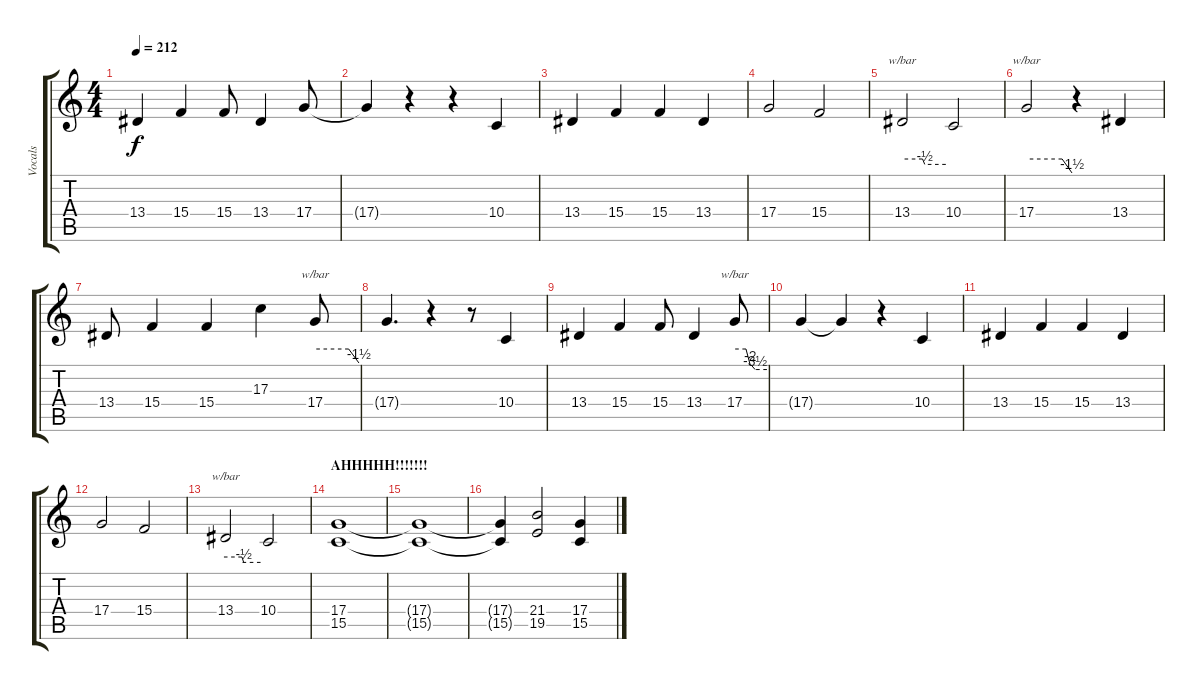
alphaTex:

\track ("Vocals" "Vocals") {instrument viola}
\staff {score tabs}
\tuning (E4 B3 G3 D3 A2 E2) {hide}
\ts (4 4)
\tempo 212
\clef g2
\ks c
13.4.4{dy f} 15.4.4 15.4.8 13.4.4 17.4.8 |
17.4{t}.4 r.4 r.4 10.4.4 |
13.4.4 15.4.4 15.4.4 13.4.4 |
17.4.2 15.4.2 |
13.4.2{tbe (custom default 0 0 28 0 31 -2 60 -2)} 10.4.2 |
17.4.2{tbe (custom default 0 0 47 0 60 -6)} r.4 13.4.4 |
13.4.8 15.4.4 15.4.4 17.3.4 17.4.8{tbe (custom default 0 0 46 0 60 -6)} |
17.4{t}.4{d} r.4 r.8 10.4.4 |
13.4.4 15.4.4 15.4.8 13.4.4 17.4.8{tbe (custom default 0 0 21 0 29 -8 31 -8 38 -14 60 -14)} |
17.4{t}.4 17.4{t}.4 r.4 10.4.4 |
13.4.4 15.4.4 15.4.4 13.4.4 |
17.4.2 15.4.2 |
13.4.2{tbe (custom default 0 0 28 0 31 -2 60 -2)} 10.4.2 |
\section ("" "AHHHHH!!!!!!!")
(17.4 15.5).1 |
(17.4{t} 15.5{t}).1 |
(17.4{t} 15.5{t}).4 (21.4 19.5).2 (17.4 15.5).4
